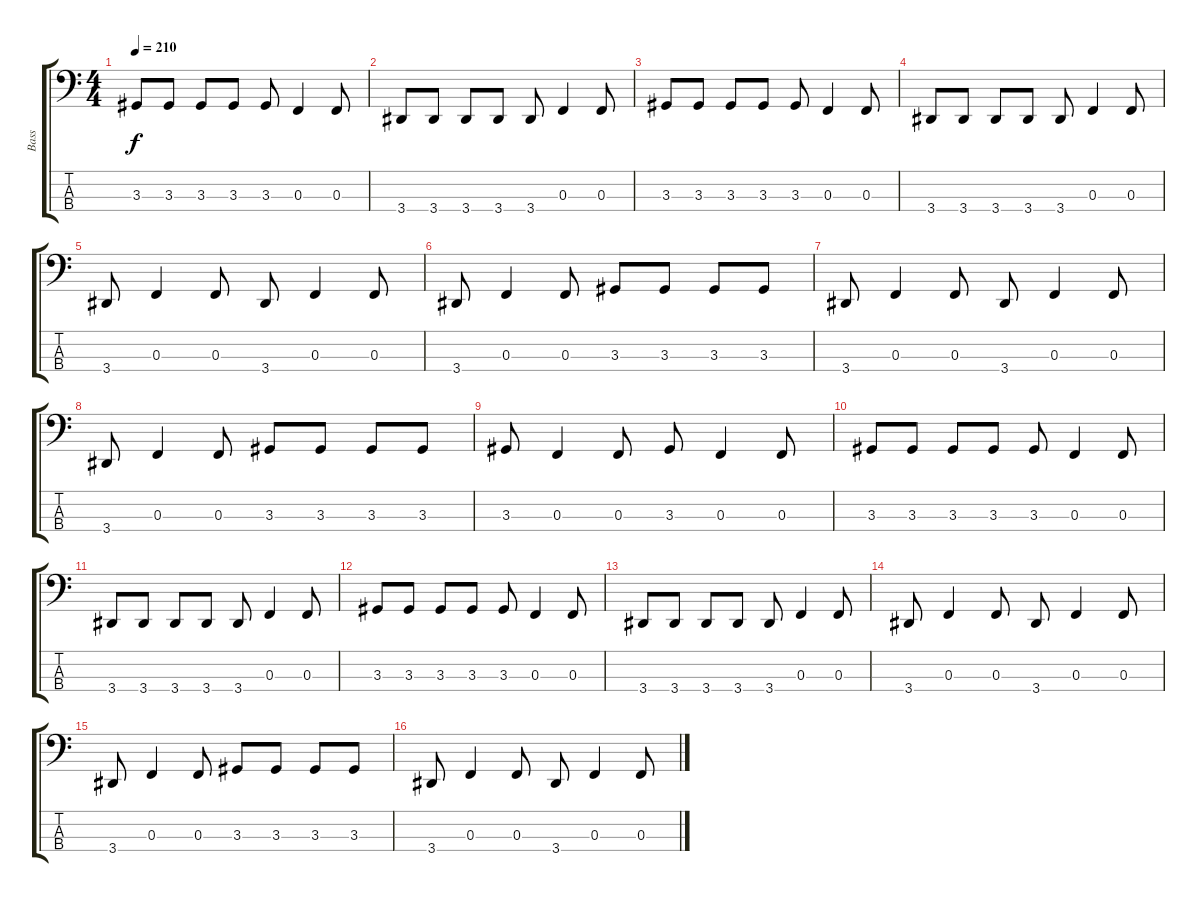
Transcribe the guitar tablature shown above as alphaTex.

\track ("Bass" "Bass") {instrument electricbasspick}
\staff {score tabs}
\tuning (Eb2 Bb1 F1 C1) {hide}
\ts (4 4)
\tempo 210
\clef f4
\ks c
3.3.8{dy f} 3.3.8 3.3.8 3.3.8 3.3.8 0.3.4 0.3.8 |
3.4.8 3.4.8 3.4.8 3.4.8 3.4.8 0.3.4 0.3.8 |
3.3.8 3.3.8 3.3.8 3.3.8 3.3.8 0.3.4 0.3.8 |
3.4.8 3.4.8 3.4.8 3.4.8 3.4.8 0.3.4 0.3.8 |
3.4.8 0.3.4 0.3.8 3.4.8 0.3.4 0.3.8 |
3.4.8 0.3.4 0.3.8 3.3.8 3.3.8 3.3.8 3.3.8 |
3.4.8 0.3.4 0.3.8 3.4.8 0.3.4 0.3.8 |
3.4.8 0.3.4 0.3.8 3.3.8 3.3.8 3.3.8 3.3.8 |
3.3.8 0.3.4 0.3.8 3.3.8 0.3.4 0.3.8 |
3.3.8 3.3.8 3.3.8 3.3.8 3.3.8 0.3.4 0.3.8 |
3.4.8 3.4.8 3.4.8 3.4.8 3.4.8 0.3.4 0.3.8 |
3.3.8 3.3.8 3.3.8 3.3.8 3.3.8 0.3.4 0.3.8 |
3.4.8 3.4.8 3.4.8 3.4.8 3.4.8 0.3.4 0.3.8 |
3.4.8 0.3.4 0.3.8 3.4.8 0.3.4 0.3.8 |
3.4.8 0.3.4 0.3.8 3.3.8 3.3.8 3.3.8 3.3.8 |
3.4.8 0.3.4 0.3.8 3.4.8 0.3.4 0.3.8
